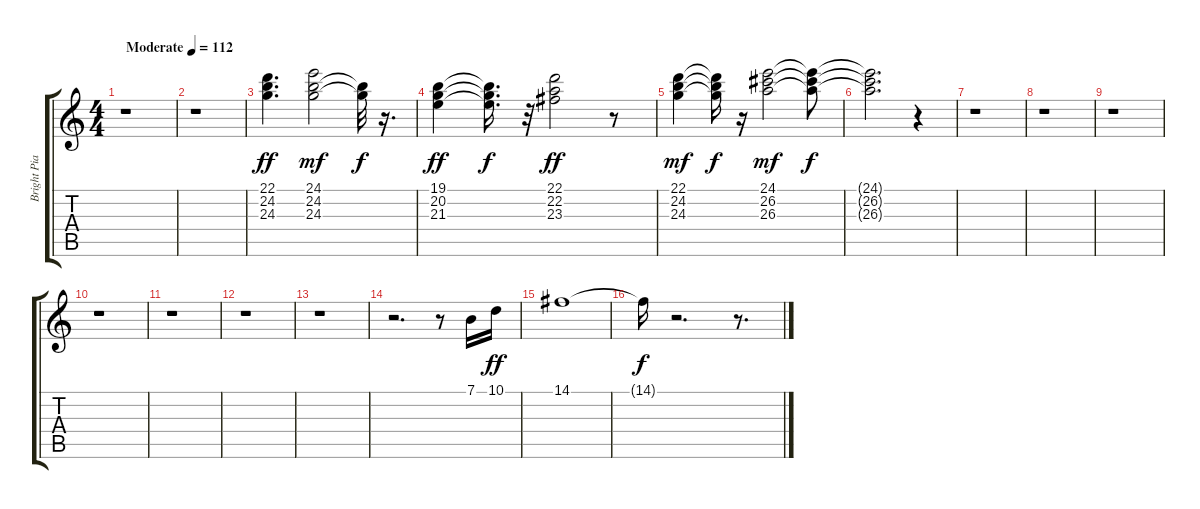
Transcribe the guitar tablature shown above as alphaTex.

\track ("Bright Piano" "Bright Pia") {instrument brightacousticpiano}
\staff {score tabs}
\tuning (E4 B3 G3 D3 A2 E2) {hide}
\ts (4 4)
\tempo (112 "Moderate")
\clef g2
\ks c
r.1{dy ff instrument brightacousticpiano} |
r.1 |
(22.1 24.2 24.3).4{d} (24.1 24.2 24.3).2{dy mf} (24.2{t} 24.3{t}).32{dy f} r.16{d} |
(19.1 20.2 21.3).4{dy ff} (19.1{t} 20.2{t} 21.3{t}).16{d dy f} r.32 (22.1 22.2 23.3).2{dy ff} r.8 |
(22.1 24.2 24.3).4{dy mf} (22.1{t} 24.2{t} 24.3{t}).16{dy f} r.16 (24.1 26.2 26.3).2{dy mf} (24.1{t} 26.2{t} 26.3{t}).8{dy f} |
(24.1{t} 26.2{t} 26.3{t}).2{d} r.4 |
r.1 |
r.1 |
r.1 |
r.1 |
r.1 |
r.1 |
r.1 |
r.2{d} r.8 7.1.16 10.1.16{dy ff} |
14.1.1 |
14.1{t}.16{dy f} r.2{d} r.8{d}
